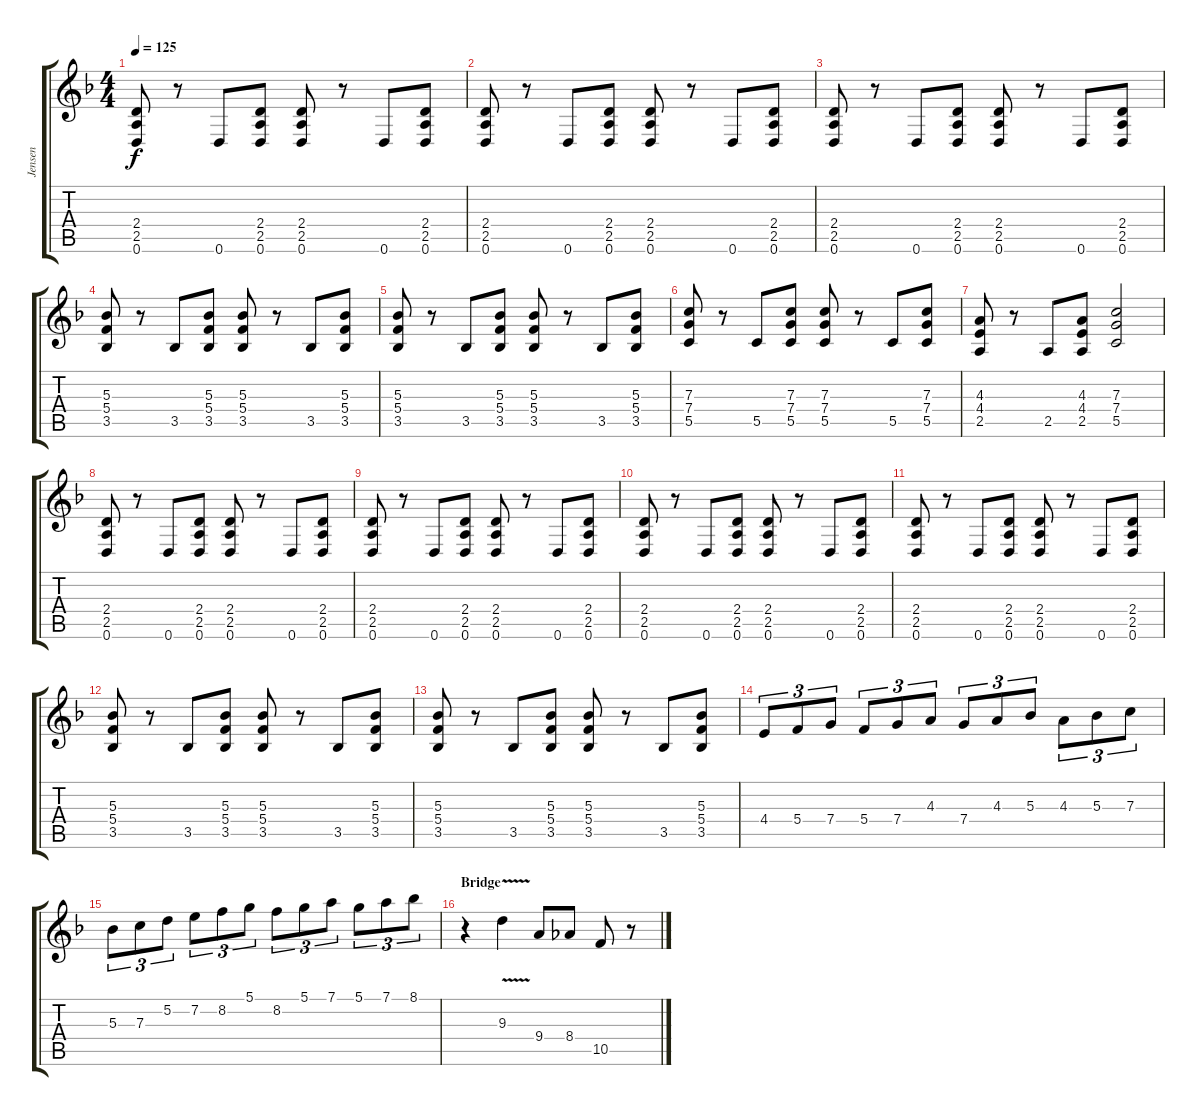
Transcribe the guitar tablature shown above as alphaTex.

\track ("Jensen" "Jensen") {instrument distortionguitar}
\staff {score tabs}
\tuning (D4 A3 F3 C3 G2 D2) {hide}
\ts (4 4)
\tempo 125
\clef g2
\ks dminor
(2.4 2.5 0.6).8{dy f} r.8 0.6.8 (2.4 2.5 0.6).8 (2.4 2.5 0.6).8 r.8 0.6.8 (2.4 2.5 0.6).8 |
(2.4 2.5 0.6).8 r.8 0.6.8 (2.4 2.5 0.6).8 (2.4 2.5 0.6).8 r.8 0.6.8 (2.4 2.5 0.6).8 |
(2.4 2.5 0.6).8 r.8 0.6.8 (2.4 2.5 0.6).8 (2.4 2.5 0.6).8 r.8 0.6.8 (2.4 2.5 0.6).8 |
(5.3 5.4 3.5).8 r.8 3.5.8 (5.3 5.4 3.5).8 (5.3 5.4 3.5).8 r.8 3.5.8 (5.3 5.4 3.5).8 |
(5.3 5.4 3.5).8 r.8 3.5.8 (5.3 5.4 3.5).8 (5.3 5.4 3.5).8 r.8 3.5.8 (5.3 5.4 3.5).8 |
(7.3 7.4 5.5).8 r.8 5.5.8 (7.3 7.4 5.5).8 (7.3 7.4 5.5).8 r.8 5.5.8 (7.3 7.4 5.5).8 |
(4.3 4.4 2.5).8 r.8 2.5.8 (4.3 4.4 2.5).8 (7.3 7.4 5.5).2 |
(2.4 2.5 0.6).8 r.8 0.6.8 (2.4 2.5 0.6).8 (2.4 2.5 0.6).8 r.8 0.6.8 (2.4 2.5 0.6).8 |
(2.4 2.5 0.6).8 r.8 0.6.8 (2.4 2.5 0.6).8 (2.4 2.5 0.6).8 r.8 0.6.8 (2.4 2.5 0.6).8 |
(2.4 2.5 0.6).8 r.8 0.6.8 (2.4 2.5 0.6).8 (2.4 2.5 0.6).8 r.8 0.6.8 (2.4 2.5 0.6).8 |
(2.4 2.5 0.6).8 r.8 0.6.8 (2.4 2.5 0.6).8 (2.4 2.5 0.6).8 r.8 0.6.8 (2.4 2.5 0.6).8 |
(5.3 5.4 3.5).8 r.8 3.5.8 (5.3 5.4 3.5).8 (5.3 5.4 3.5).8 r.8 3.5.8 (5.3 5.4 3.5).8 |
(5.3 5.4 3.5).8 r.8 3.5.8 (5.3 5.4 3.5).8 (5.3 5.4 3.5).8 r.8 3.5.8 (5.3 5.4 3.5).8 |
4.4.8{tu (3 2)} 5.4.8{tu (3 2)} 7.4.8{tu (3 2)} 5.4.8{tu (3 2)} 7.4.8{tu (3 2)} 4.3.8{tu (3 2)} 7.4.8{tu (3 2)} 4.3.8{tu (3 2)} 5.3.8{tu (3 2)} 4.3.8{tu (3 2)} 5.3.8{tu (3 2)} 7.3.8{tu (3 2)} |
5.3.8{tu (3 2)} 7.3.8{tu (3 2)} 5.2.8{tu (3 2)} 7.2.8{tu (3 2)} 8.2.8{tu (3 2)} 5.1.8{tu (3 2)} 8.2.8{tu (3 2)} 5.1.8{tu (3 2)} 7.1.8{tu (3 2)} 5.1.8{tu (3 2)} 7.1.8{tu (3 2)} 8.1.8{tu (3 2)} |
\section ("" "Bridge")
r.4 9.3{v}.4 9.4.8 8.4.8 10.5.8 r.8
